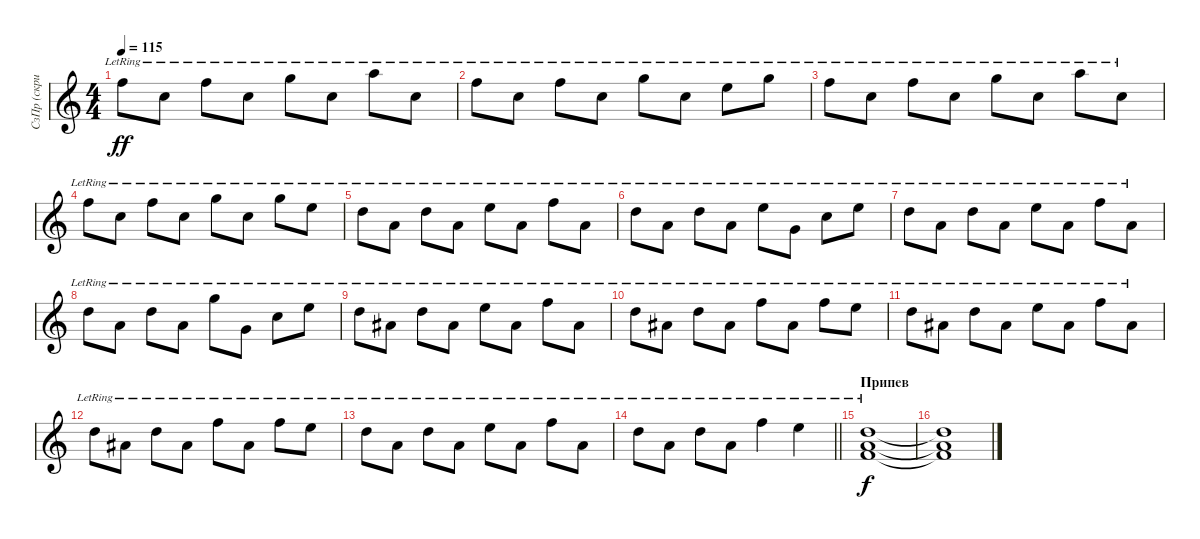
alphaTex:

\track ("СзПр (скрип)" "СзПр (скри") {instrument stringensemble1}
\staff {score}
\tuning (E4 B3 G3 D3 A2 E2) {hide}
\ts (4 4)
\tempo 115
\clef g2
\ks c
13.1{lr}.8{dy ff} 13.2{lr}.8 13.1{lr}.8 13.2{lr}.8 15.1{lr}.8 13.2{lr}.8 17.1{lr}.8 17.3{lr}.8 |
18.2{lr}.8 17.3{lr}.8 18.2{lr}.8 17.3{lr}.8 15.1{lr}.8 17.3{lr}.8 17.2{lr}.8 15.1{lr}.8 |
13.1{lr}.8 13.2{lr}.8 13.1{lr}.8 13.2{lr}.8 15.1{lr}.8 13.2{lr}.8 17.1{lr}.8 17.3{lr}.8 |
18.2{lr}.8 17.3{lr}.8 18.2{lr}.8 17.3{lr}.8 15.1{lr}.8 17.3{lr}.8 15.1{lr}.8 17.2{lr}.8 |
15.2{lr}.8 14.3{lr}.8 15.2{lr}.8 14.3{lr}.8 12.1{lr}.8 14.3{lr}.8 13.1{lr}.8 14.3{lr}.8 |
15.2{lr}.8 14.3{lr}.8 15.2{lr}.8 14.3{lr}.8 12.1{lr}.8 12.3{lr}.8 13.2{lr}.8 12.1{lr}.8 |
10.1{lr}.8 10.2{lr}.8 10.1{lr}.8 10.2{lr}.8 12.1{lr}.8 10.2{lr}.8 13.1{lr}.8 10.2{lr}.8 |
10.1{lr}.8 10.2{lr}.8 10.1{lr}.8 10.2{lr}.8 15.1{lr}.8 12.3{lr}.8 13.2{lr}.8 12.1{lr}.8 |
10.1{lr}.8 11.2{lr}.8 10.1{lr}.8 11.2{lr}.8 12.1{lr}.8 11.2{lr}.8 13.1{lr}.8 11.2{lr}.8 |
10.1{lr}.8 11.2{lr}.8 10.1{lr}.8 11.2{lr}.8 13.1{lr}.8 11.2{lr}.8 13.1{lr}.8 12.1{lr}.8 |
10.1{lr}.8 11.2{lr}.8 10.1{lr}.8 11.2{lr}.8 12.1{lr}.8 11.2{lr}.8 13.1{lr}.8 11.2{lr}.8 |
10.1{lr}.8 11.2{lr}.8 10.1{lr}.8 11.2{lr}.8 13.1{lr}.8 11.2{lr}.8 13.1{lr}.8 12.1{lr}.8 |
10.1{lr}.8 10.2{lr}.8 10.1{lr}.8 10.2{lr}.8 12.1{lr}.8 10.2{lr}.8 13.1{lr}.8 10.2{lr}.8 |
\barLineRight lightlight
10.1{lr}.8 10.2{lr}.8 10.1{lr}.8 10.2{lr}.8 13.1{lr}.4 12.1{lr}.4 |
\section ("" "Припев")
(10.1{lr} 6.2{lr} 14.3{lr}).1{dy f} |
(10.1{t} 6.2{t} 14.3{t}).1
